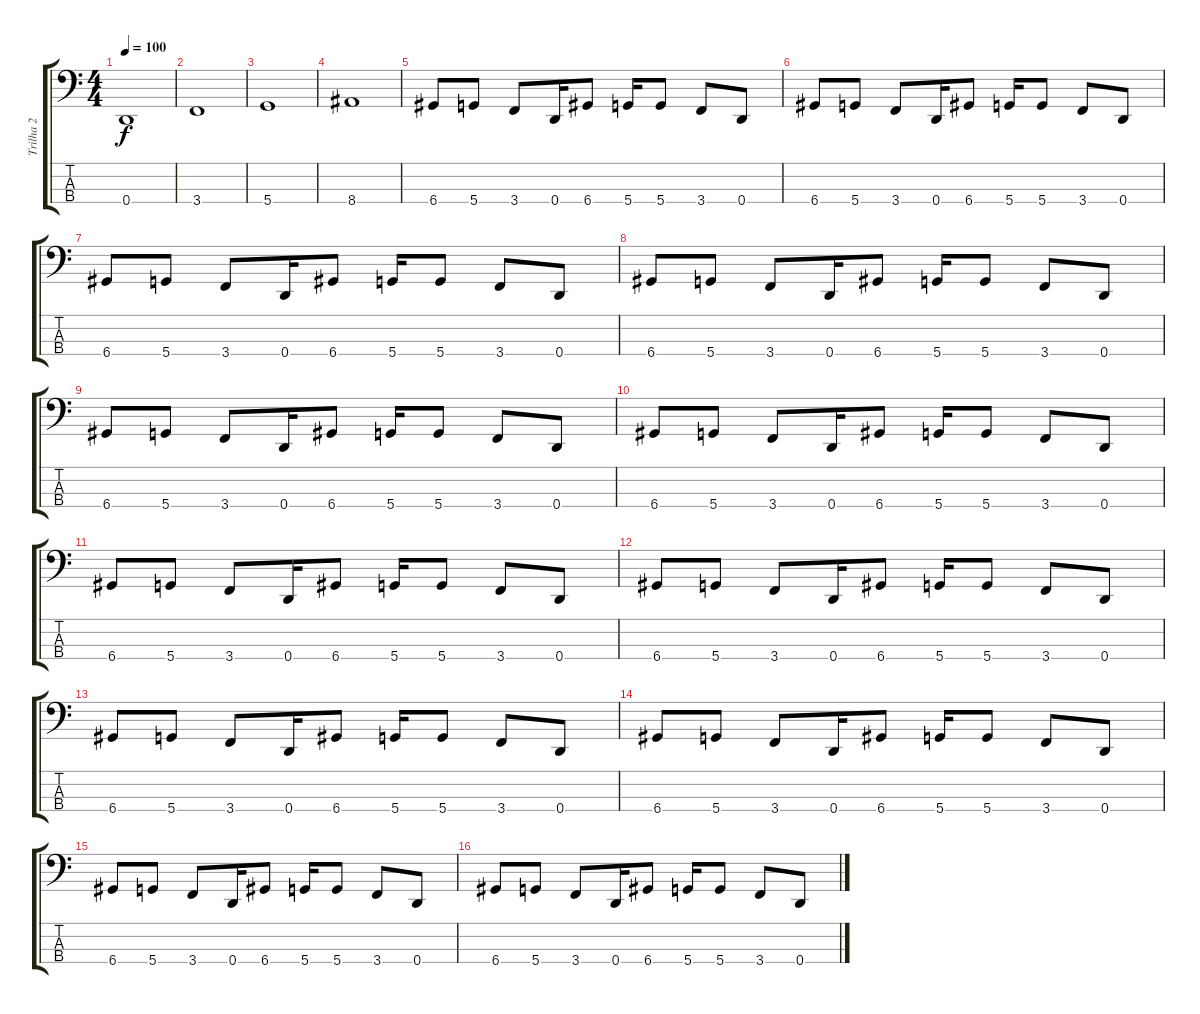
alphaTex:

\track ("Trilha 2" "Trilha 2") {instrument electricbasspick}
\staff {score tabs}
\tuning (G2 D2 A1 D1) {hide}
\ts (4 4)
\tempo 100
\clef f4
\ks c
0.4.1{dy f} |
3.4.1 |
5.4.1 |
8.4.1 |
6.4.8 5.4.8 3.4.8 0.4.16 6.4.8 5.4.16 5.4.8 3.4.8 0.4.8 |
6.4.8 5.4.8 3.4.8 0.4.16 6.4.8 5.4.16 5.4.8 3.4.8 0.4.8 |
6.4.8 5.4.8 3.4.8 0.4.16 6.4.8 5.4.16 5.4.8 3.4.8 0.4.8 |
6.4.8 5.4.8 3.4.8 0.4.16 6.4.8 5.4.16 5.4.8 3.4.8 0.4.8 |
6.4.8 5.4.8 3.4.8 0.4.16 6.4.8 5.4.16 5.4.8 3.4.8 0.4.8 |
6.4.8 5.4.8 3.4.8 0.4.16 6.4.8 5.4.16 5.4.8 3.4.8 0.4.8 |
6.4.8 5.4.8 3.4.8 0.4.16 6.4.8 5.4.16 5.4.8 3.4.8 0.4.8 |
6.4.8 5.4.8 3.4.8 0.4.16 6.4.8 5.4.16 5.4.8 3.4.8 0.4.8 |
6.4.8 5.4.8 3.4.8 0.4.16 6.4.8 5.4.16 5.4.8 3.4.8 0.4.8 |
6.4.8 5.4.8 3.4.8 0.4.16 6.4.8 5.4.16 5.4.8 3.4.8 0.4.8 |
6.4.8 5.4.8 3.4.8 0.4.16 6.4.8 5.4.16 5.4.8 3.4.8 0.4.8 |
6.4.8 5.4.8 3.4.8 0.4.16 6.4.8 5.4.16 5.4.8 3.4.8 0.4.8
